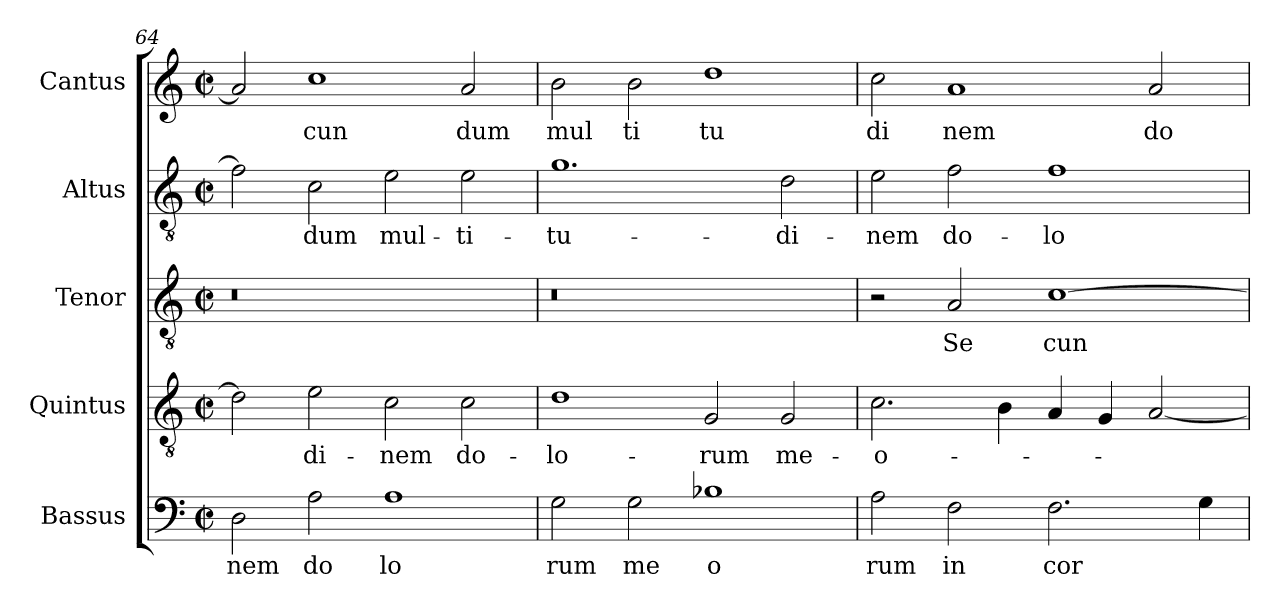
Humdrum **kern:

**kern	**text	**kern	**text	**kern	**text	**kern	**text	**kern	**text
*part5	*part5	*part4	*part4	*part3	*part3	*part2	*part2	*part1	*part1
*staff5	*staff5	*staff4	*staff4	*staff3	*staff3	*staff2	*staff2	*staff1	*staff1
*I"Bassus	*	*I"Quintus	*	*I"Tenor	*	*I"Altus	*	*I"Cantus	*
*clefF4	*	*clefGv2	*	*clefGv2	*	*clefGv2	*	*clefG2	*
*M2/2	*	*M2/2	*	*M2/2	*	*M2/2	*	*M2/2	*
*met(c|)	*	*met(c|)	*	*met(c|)	*	*met(c|)	*	*met(c|)	*
=64	=64	=64	=64	=64	=64	=64	=64	=64	=64
!	!LO:LY:b:cj	!	!	!	!	!	!	!	!
2D\	nem	2d\]	.	0r	.	2f\]	.	2a/]	.
!	!LO:LY:b:cj	!	!LO:LY:b:cj	!	!	!	!LO:LY:b:cj	!	!LO:LY:b:cj
2A\	do	2e\	-di-	.	.	2c\	-dum	1cc	cun
!	!LO:LY:b:cj	!	!LO:LY:b:cj	!	!	!	!LO:LY:b:cj	!	!
1A	lo	2c\	-nem	.	.	2e\	mul-	.	.
!	!	!	!LO:LY:b:cj	!	!	!	!LO:LY:b:cj	!	!LO:LY:b:cj
.	.	2c\	do-	.	.	2e\	-ti-	2a/	dum
=65	=65	=65	=65	=65	=65	=65	=65	=65	=65
!	!LO:LY:b:cj	!	!LO:LY:b:cj	!	!	!	!LO:LY:b:cj	!	!LO:LY:b:cj
2G\	rum	1d	-lo-	0r	.	1.g	-tu-	2b\	mul
!	!LO:LY:b:cj	!	!	!	!	!	!	!	!LO:LY:b:cj
2G\	me	.	.	.	.	.	.	2b\	ti
!	!LO:LY:b:cj	!	!LO:LY:b:cj	!	!	!	!	!	!LO:LY:b:cj
1B-X	o	2G/	-rum	.	.	.	.	1dd	tu
!	!	!	!LO:LY:b:cj	!	!	!	!LO:LY:b:cj	!	!
.	.	2G/	me-	.	.	2d\	-di-	.	.
=66	=66	=66	=66	=66	=66	=66	=66	=66	=66
!	!LO:LY:b:cj	!	!LO:LY:b:cj	!	!	!	!LO:LY:b:cj	!	!LO:LY:b:cj
2A\	rum	2.c\	-o-	2r	.	2e\	-nem	2cc\	di
!	!LO:LY:b:cj	!	!	!	!LO:LY:b:cj	!	!LO:LY:b:cj	!	!LO:LY:b:cj
2F\	in	.	.	2A/	Se	2f\	do-	1a	nem
.	.	4B\	.	.	.	.	.	.	.
!	!LO:LY:b	!	!	!	!LO:LY:b	!	!LO:LY:b:cj	!	!
2.F\	cor	4A/	.	[>1c	cun	1f	-lo-	.	.
.	.	4G/	.	.	.	.	.	.	.
!	!	!	!	!	!	!	!	!	!LO:LY:b:cj
.	.	[<2A/	.	.	.	.	.	2a/	do
4G\	.	.	.	.	.	.	.	.	.
=	=	=	=	=	=	=	=	=	=
*-	*-	*-	*-	*-	*-	*-	*-	*-	*-
